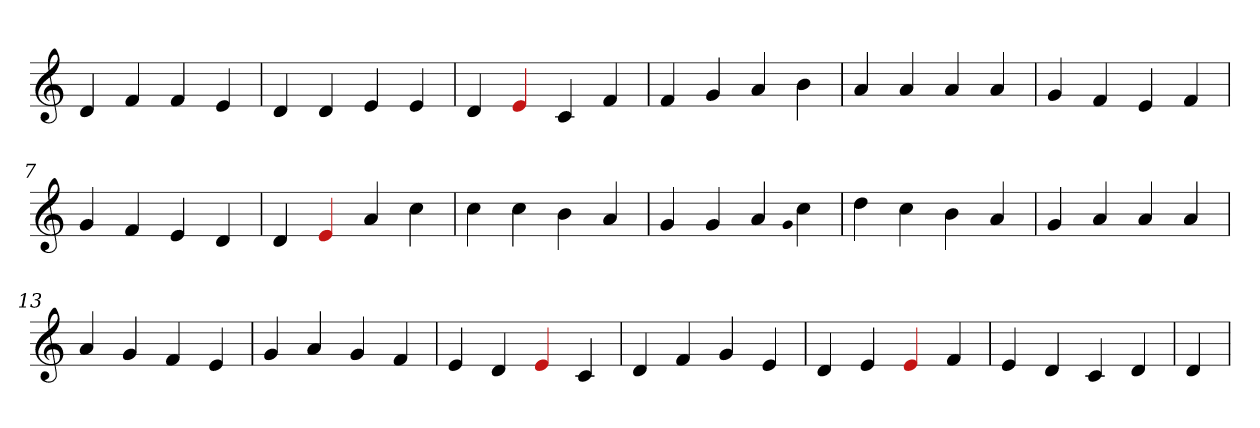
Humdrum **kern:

**kern
*part1
*staff1
*clefG2
=1
4d
4f
4f
4e
=2
4d
4d
4e
4e
=3
4d
4Re
4c
4f
=4
4f
4g
4a
4b
=5
4a
4a
4a
4a
=6
4g
4f
4e
4f
=7
4g
4f
4e
4d
=8
4d
4Re
4a
4cc
=9
4cc
4cc
4b
4a
=10
4g
4g
4a
qqg
4cc
=11
4dd
4cc
4b
4a
=12
4g
4a
4a
4a
=13
4a
4g
4f
4e
=14
4g
4a
4g
4f
=15
4e
4d
4Re
4c
=16
4d
4f
4g
4e
=17
4d
4e
4Re
4f
=18
4e
4d
4c
4d
=19
4d
=
*-
